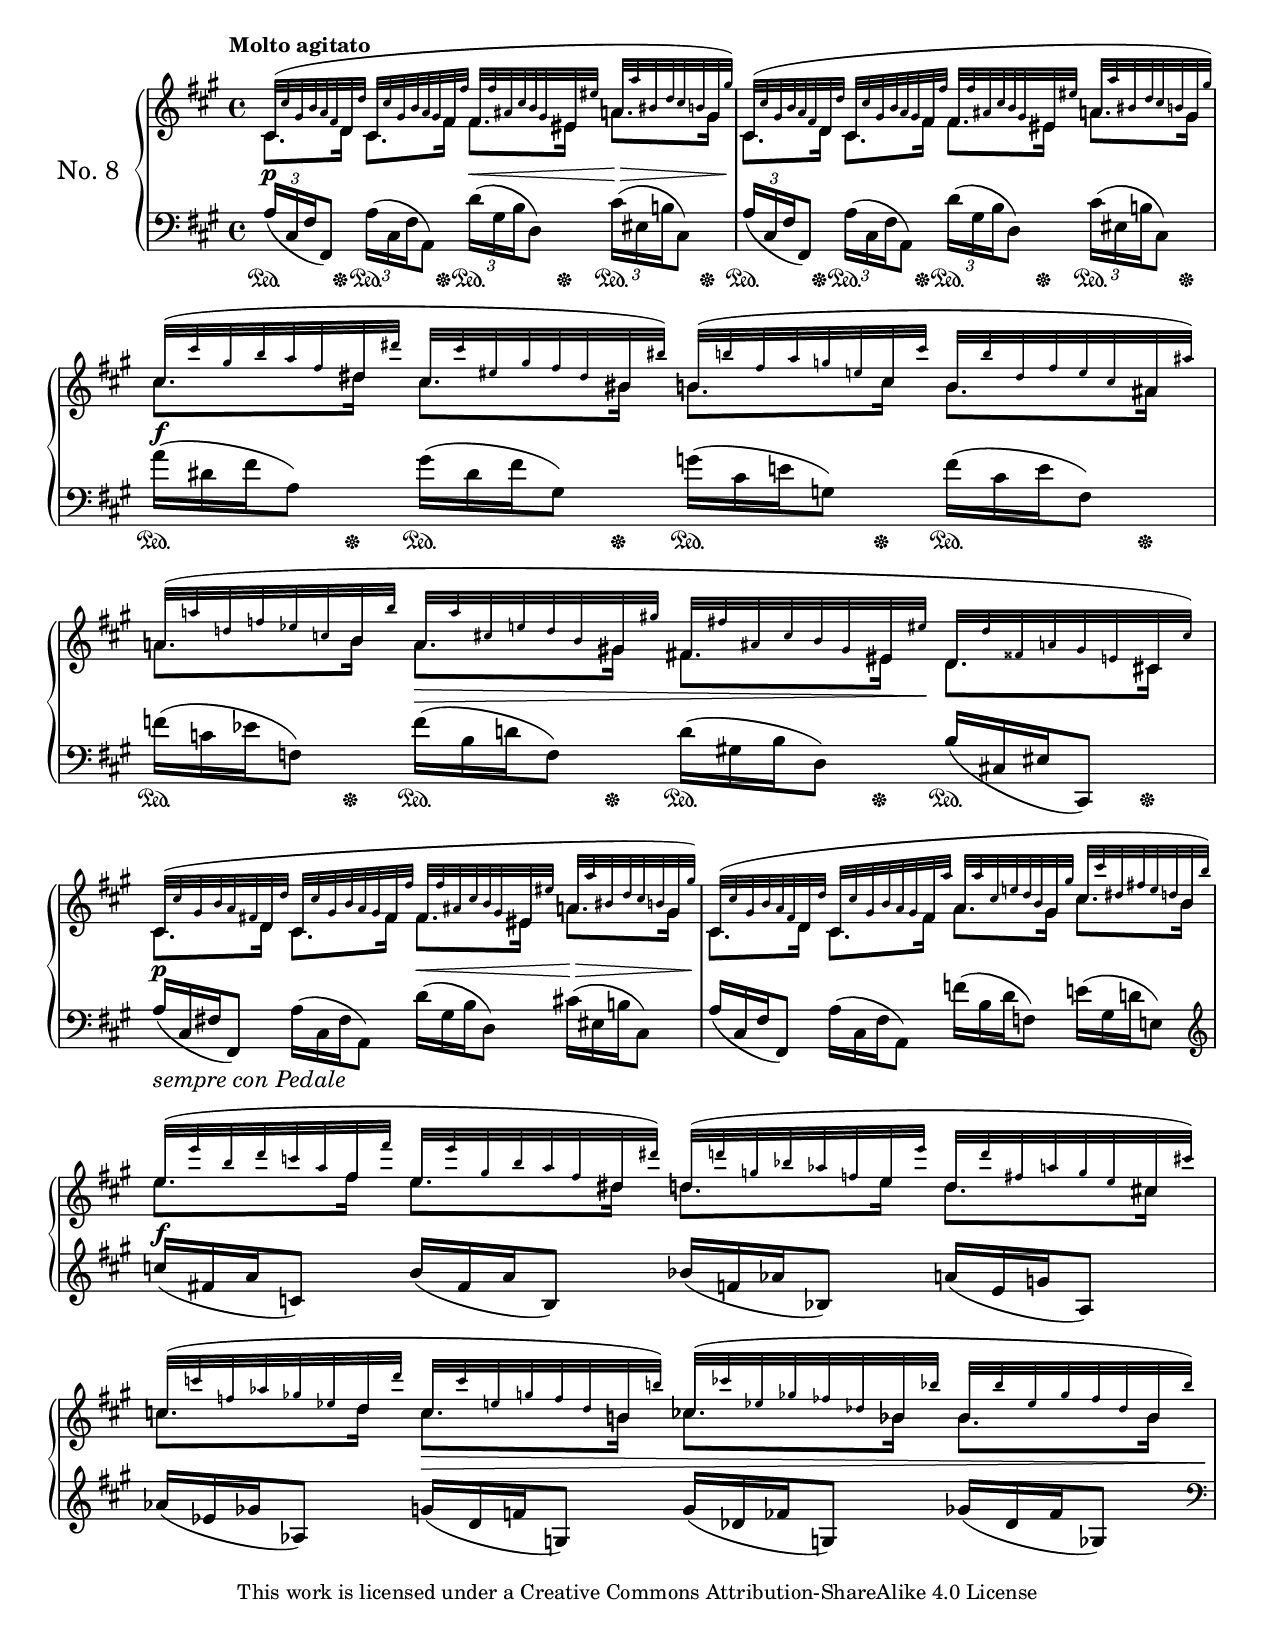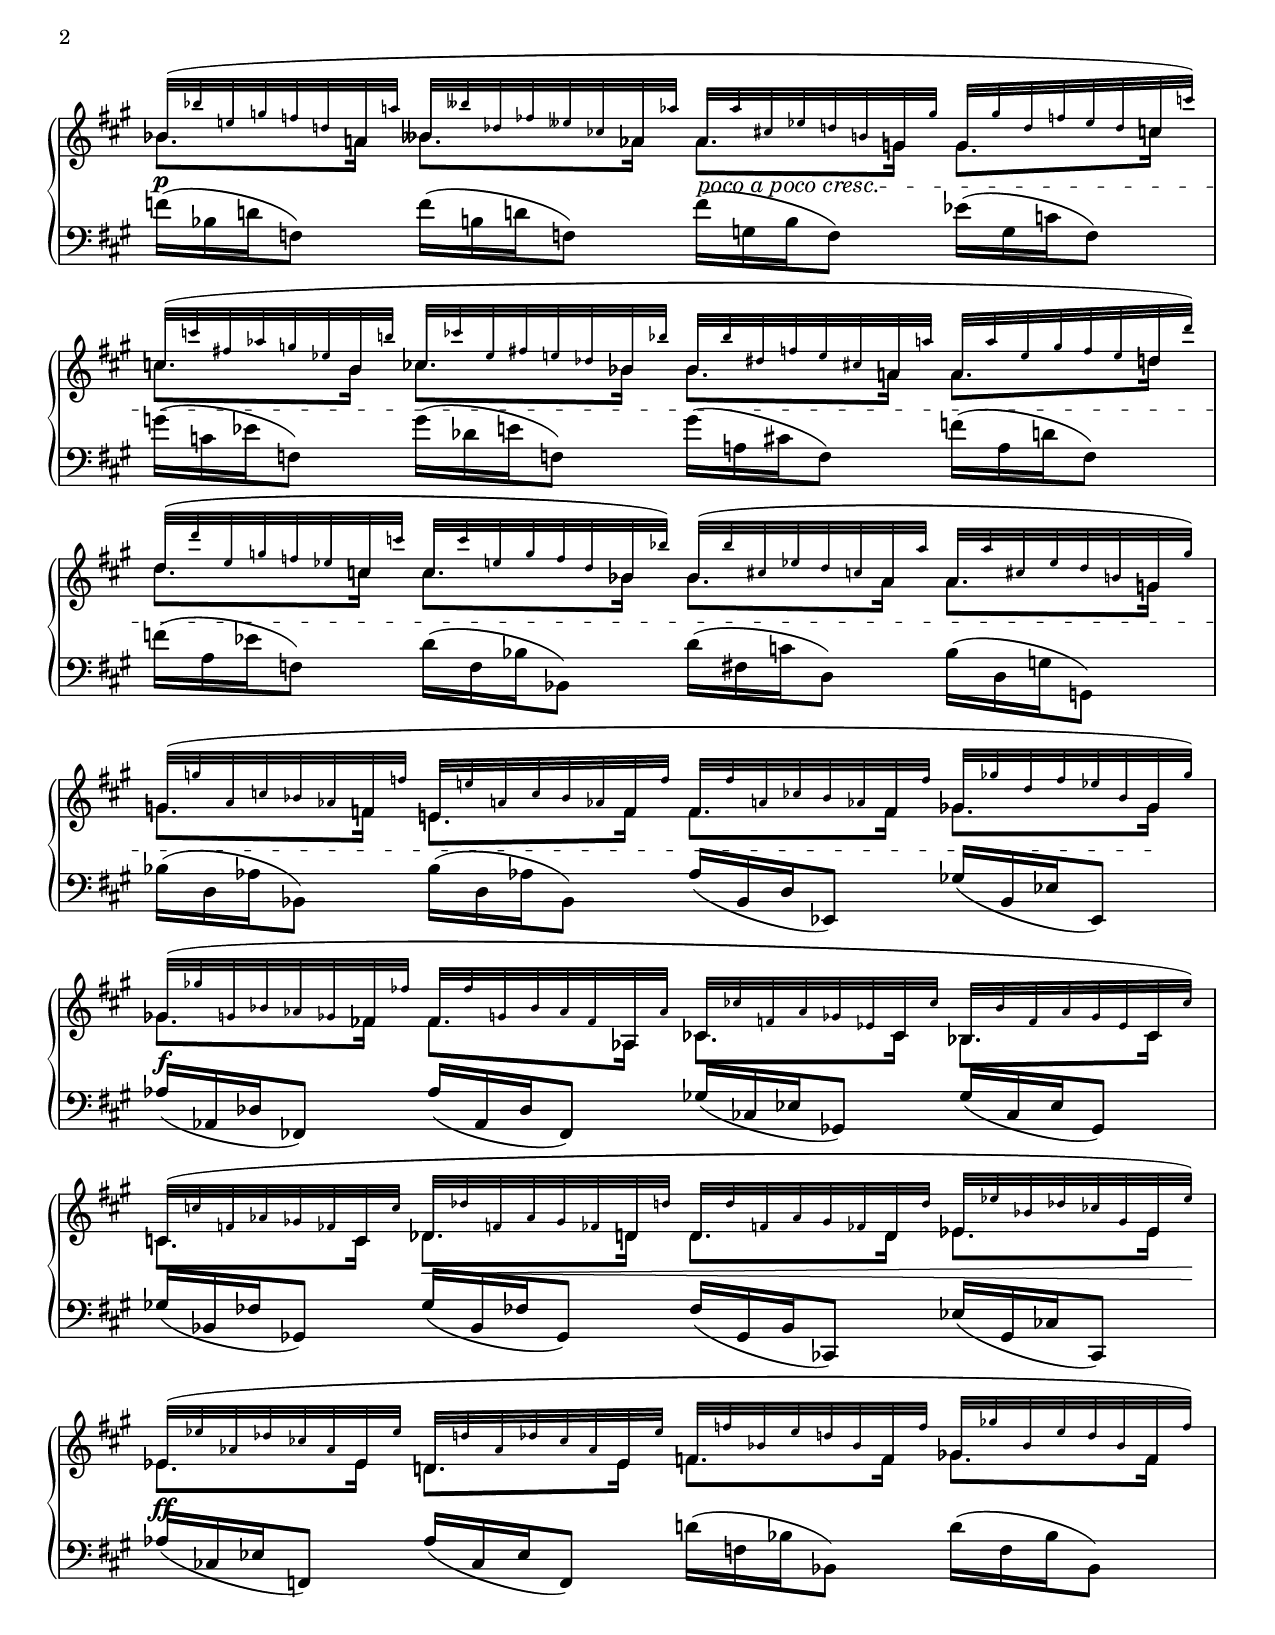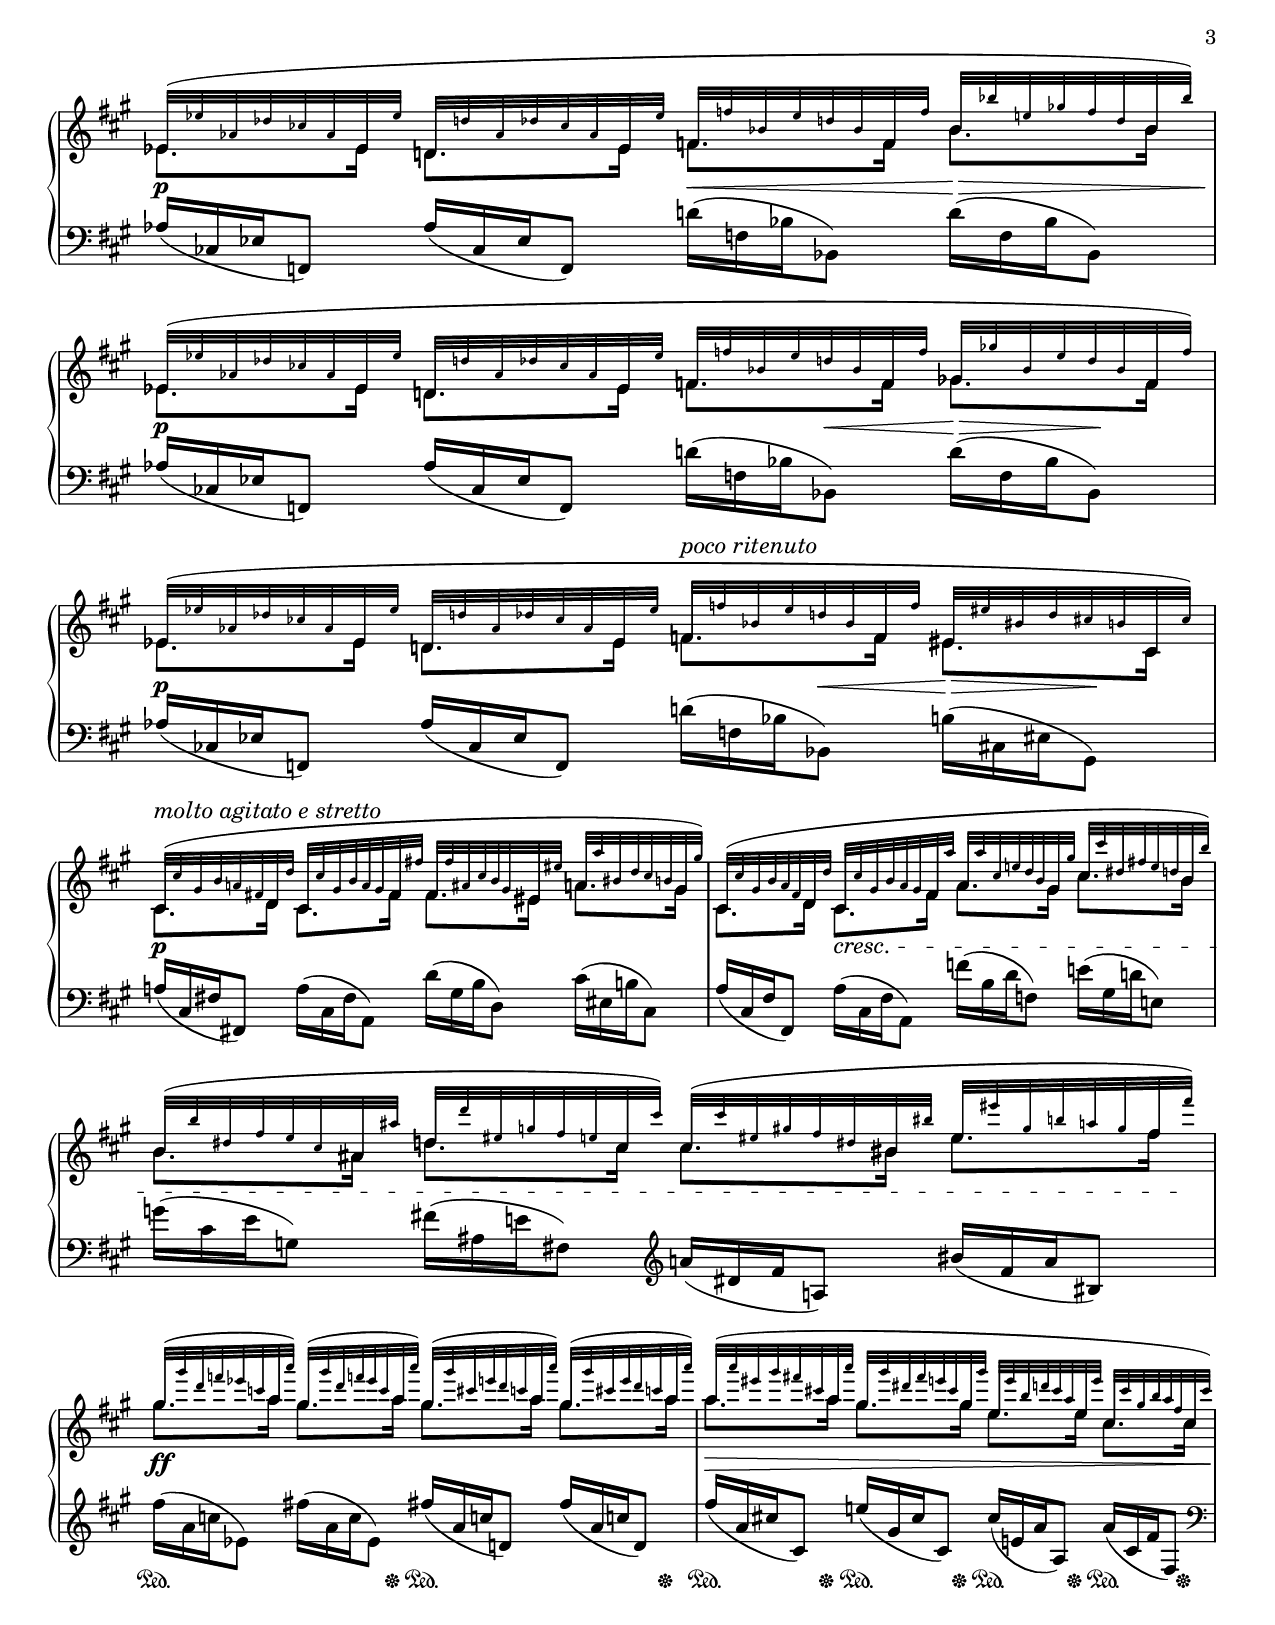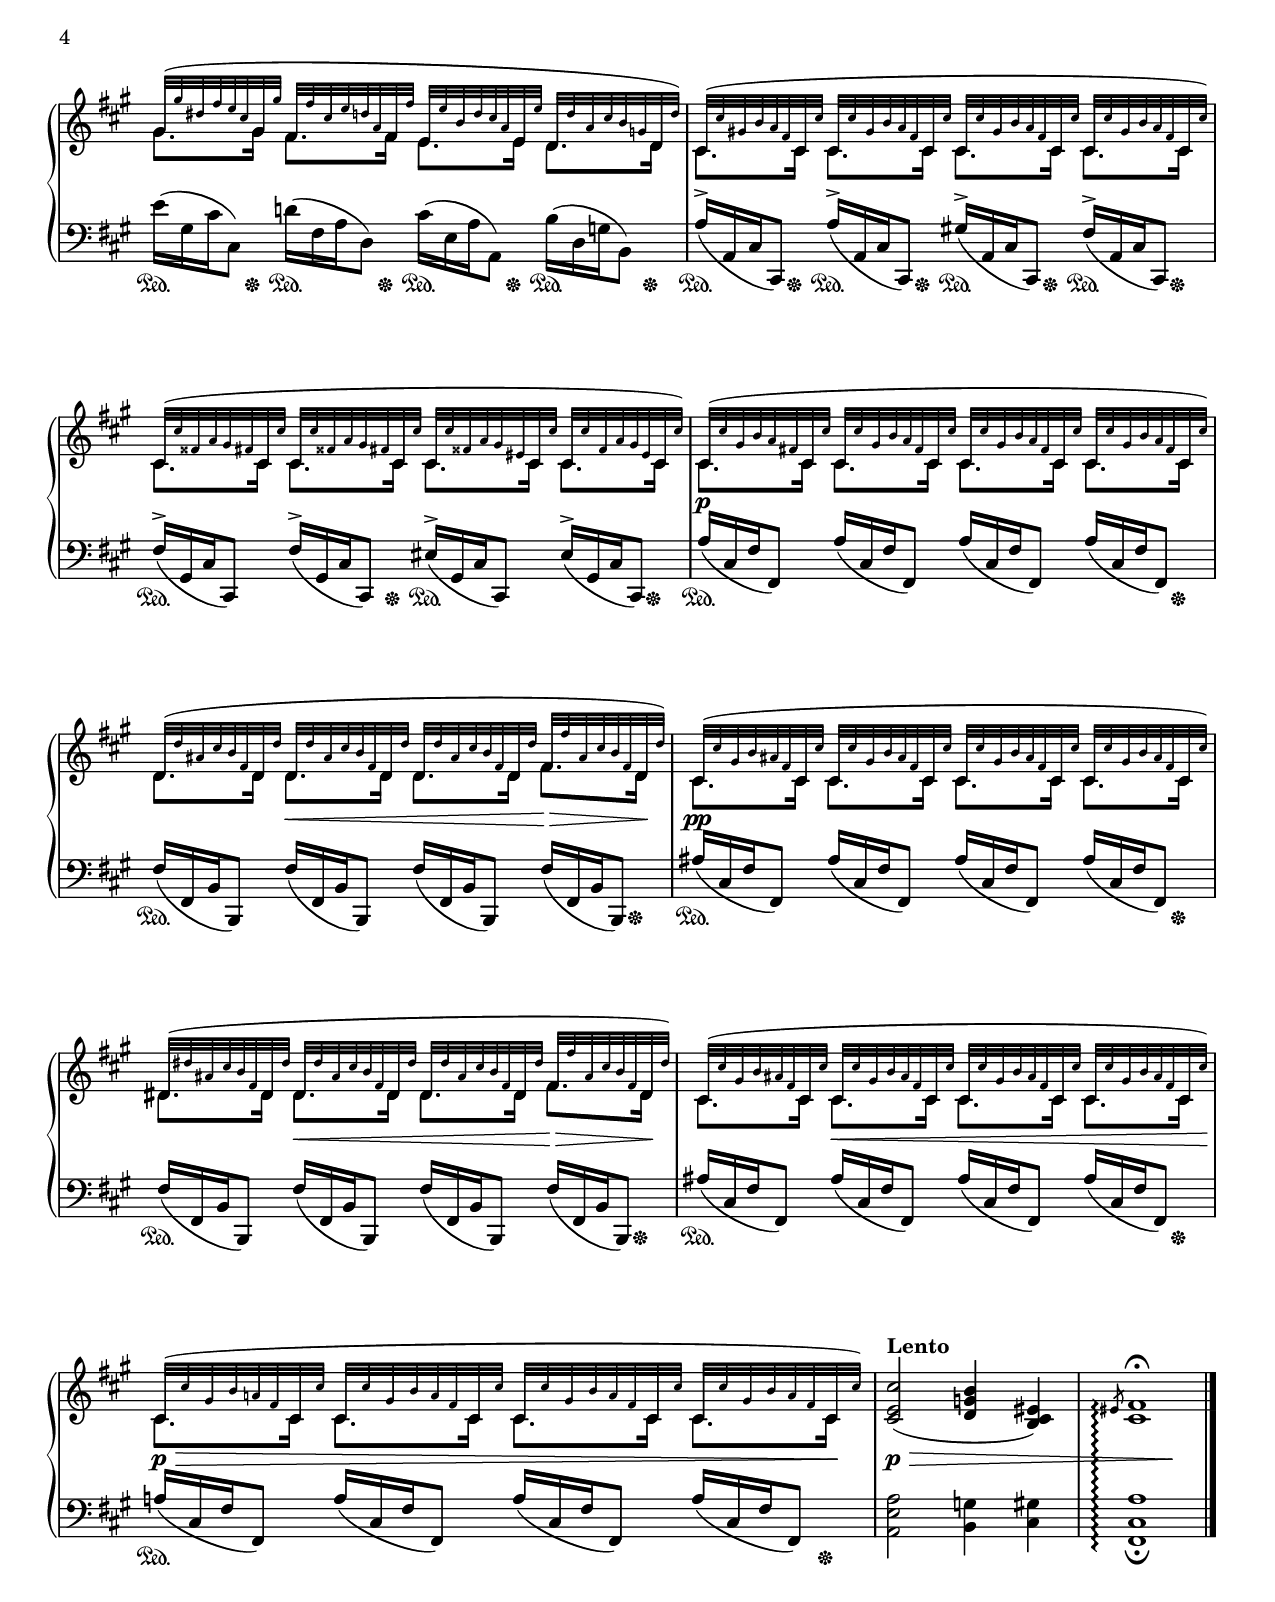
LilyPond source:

\version "2.22.2"

\include "includes/header-paper.ily"
%...+....1....+....2....+....3....+....4....+....5....+....6....+....7....+....

\version "2.22.2"
\language "english"

\include "global-variables.ily"

%%% Positions and shapes %%%

shapeArpeggio = 
  \tweak positions #'(-17 . -1) 
  \tweak extra-spacing-width #'(-1 . 0)
  \tweak X-offset -2
  \tweak vertical-skylines ##f
  \etc

%%% Music %%%

global = {
  \time 4/4
  \key fs \minor
  \accidentalStyle piano
}

rightHandUpper = \relative {
  \voiceOne
  \magnifyMusic #2/3 {
    \once \normalsize cs'32( cs' gs b a fs \once \normalsize d d' 
      \once \normalsize cs, cs' gs b a gs \once \normalsize fs fs'
      \once \normalsize fs, fs' as, cs b gs \once \normalsize es es'
      \once \normalsize a, a' bs, d cs b \once \normalsize gs gs') |
    \once \normalsize cs,,32( cs' gs b a fs \once \normalsize d d' 
      \once \normalsize cs, cs' gs b a gs \once \normalsize fs fs'
      \once \normalsize fs, fs' as, cs b gs \once \normalsize es es'
      \once \normalsize a, a' bs, d cs b \once \normalsize gs gs') |
    \once \normalsize cs,32( cs' gs b a fs \once \normalsize ds ds' 
      \once \normalsize cs, cs' es, gs fs ds \once \normalsize bs bs')
      \once \normalsize b,( b' fs a g e \once \normalsize cs cs'
      \once \normalsize b, b' ds, fs e cs \once \normalsize as as') |
    \once \normalsize a,32( a' d, f ef c \once \normalsize b b'
      \once \normalsize a, a' cs, e d b \once \normalsize gs gs'
      \once \normalsize fs, fs' as, cs b gs \once \normalsize es es'
      \once \normalsize d, d' fss, a gs e \once \normalsize cs cs')
    \once \normalsize cs,32( cs' gs b a fs \once \normalsize d d' 
      \once \normalsize cs, cs' gs b a gs \once \normalsize fs fs'
      \once \normalsize fs, fs' as, cs b gs \once \normalsize es es'
      \once \normalsize a, a' bs, d cs b \once \normalsize gs gs') |
    \once \normalsize cs,,32( cs' gs b a fs \once \normalsize d d' 
      \once \normalsize cs, cs' gs b a gs \once \normalsize fs a'
      \once \normalsize a, a' cs, e d b \once \normalsize gs gs'
      \once \normalsize cs, cs' ds, fs e d \once \normalsize b b') |
    \once \normalsize e,32( e' b d c a \once \normalsize fs fs'
      \once \normalsize e, e' gs, b a fs \once \normalsize ds ds')
      \once \normalsize d,( d' g, bf af f \once \normalsize e e'
      \once \normalsize d, d' fs, a g e \once \normalsize cs cs') |
    \once \normalsize c,32( c' f, af gf ef \once \normalsize d d'
      \once \normalsize c,32 c' e, g f d \once \normalsize b b')
      \once \normalsize cf,32( cf' ef, gf ff df \once \normalsize bf bf'
      \once \normalsize bf, bf' ef, gf ff df \once \normalsize bf bf') |
      
    \barNumberCheck 9
    \once \normalsize bf,32( bf' e, g f d \once \normalsize a a'
      \once \normalsize bff, bff' df, ff eff cf \once \normalsize af af'
      \once \normalsize af, af' cs, ef d b \once \normalsize g g'
      \once \normalsize g, g' d f ef d \once \normalsize c c') |
    \once \normalsize c,32( c' fs, af g ef \once \normalsize b b'
      \once \normalsize cf, cf' ef, fs e df \once \normalsize bf bf'
      \once \normalsize bf, bf' ds, f e cs \once \normalsize a a'
      \once \normalsize a, a' e g f e \once \normalsize d d') |
    \once \normalsize d,32( d' e, g f ef \once \normalsize c c'
      \once \normalsize c, c' e, g f d \once \normalsize bf bf')
      \once \normalsize bf,( bf' cs, ef d c \once \normalsize a a'
      \once \normalsize a, a' cs, ef d b \once \normalsize g g') |
    \once \normalsize g,32( g' a, c bf af \once \normalsize f f'
      \once \normalsize e, e' a, c bf af \once \normalsize f f'
      \once \normalsize f, f' a, cf bf af \once \normalsize f f'
      \once \normalsize gf, gf' d f ef bf \once \normalsize gf gf') |
    \once \normalsize gf,32( gf' g, bf af gf \once \normalsize ff ff' 
      \once \normalsize ff, ff' g, bf af ff \once \normalsize af, af'
      \once \normalsize cf, cf' f, af gf ef \once \normalsize cf cf'
      \once \normalsize bf, bf' f af gf ef \once \normalsize cf cf') |
    \once \normalsize c,32( c' f, af gf ff \once \normalsize c c' 
      \once \normalsize df, df' f, af gf ff \once \normalsize d d'
      \once \normalsize d, d' f, af gf ff \once \normalsize d d'
      \once \normalsize ef, ef' bf df cf gf \once \normalsize ef ef') |
    \once \normalsize ef,32( ef' af, df cf af \once \normalsize ef ef' 
      \once \normalsize d, d' af df cf af \once \normalsize ef ef'
      \once \normalsize f, f' bf, ef d bf \once \normalsize f f'
      \once \normalsize gf, gf' bf, ef d bf \once \normalsize f f') |
    \once \normalsize ef,32( ef' af, df cf af \once \normalsize ef ef'
      \once \normalsize d, d' af df cf af \once \normalsize ef ef'
      \once \normalsize f, f' bf, ef d bf \once \normalsize f f'
      \once \normalsize bf, bf' e, gf f d \once \normalsize bf bf') |
      
    \barNumberCheck 17
    \once \normalsize ef,,32( ef' af, df cf af \once \normalsize ef ef' 
      \once \normalsize d, d' af df cf af \once \normalsize ef ef'
      \once \normalsize f, f' bf, ef d bf \once \normalsize f f'
      \once \normalsize gf, gf' bf, ef d bf \once \normalsize f f') |
    \once \normalsize ef,32( ef' af, df cf af \once \normalsize ef ef'
      \once \normalsize d, d' af df cf af \once \normalsize ef ef'
      \once \normalsize f, f' bf, ef d bf \once \normalsize f f'
      \once \normalsize es, es' bs d cs b \once \normalsize cs, cs') |
    \once \normalsize cs,32( cs' gs b a fs \once \normalsize d d' 
      \once \normalsize cs, cs' gs b a gs \once \normalsize fs fs'
      \once \normalsize fs, fs' as, cs b gs \once \normalsize es es'
      \once \normalsize a, a' bs, d cs b \once \normalsize gs gs') |
    \once \normalsize cs,,32( cs' gs b a fs \once \normalsize d d' 
      \once \normalsize cs, cs' gs b a gs \once \normalsize fs a'
      \once \normalsize a, a' cs, e d b \once \normalsize gs gs'
      \once \normalsize cs, cs' ds, fs e d \once \normalsize b b') |
    \once \normalsize b,( b' ds, fs e cs \once \normalsize as as' 
      \once \normalsize d, d' es, g fs e \once \normalsize cs cs') 
      \once \normalsize cs,( cs' es, gs fs ds \once \normalsize bs bs' 
      \once \normalsize es, es' gs, b a gs \once \normalsize fs fs') |
    \once \normalsize gs,32( gs' d f ef c \once \normalsize a a')
      \once \normalsize gs,( gs' d f ef c \once \normalsize a a')
      \once \normalsize gs,( gs' cs, e d c \once \normalsize a a')
      \once \normalsize gs,( gs' cs, e d c \once \normalsize a a') |
    \once \normalsize a,32( a' es gs fs cs \once \normalsize a a'
      \once \normalsize gs, gs' ds fs e cs \once \normalsize gs gs'
      \once \normalsize e, e' b d cs a \once \normalsize e e'
      \once \normalsize cs, cs' gs b a fs \once \normalsize cs cs') |
    \once \normalsize gs,32( gs' ds fs e cs \once \normalsize gs gs' 
      \once \normalsize fs, fs' cs e d a \once \normalsize fs fs'
      \once \normalsize e, e' b d cs a \once \normalsize e e'
      \once \normalsize d, d' a cs b g \once \normalsize d d') |
      
    \barNumberCheck 25
    \once \normalsize cs,32( cs' gs b a fs \once \normalsize cs cs'
      \once \normalsize cs, cs' gs b a fs \once \normalsize cs cs'
      \once \normalsize cs, cs' gs b a fs \once \normalsize cs cs'
      \once \normalsize cs, cs' gs b a fs \once \normalsize cs cs') |
    \once \normalsize cs,32( cs' fss, a gs fs \once \normalsize cs cs'
      \once \normalsize cs, cs' fss, a gs fs \once \normalsize cs cs'
      \once \normalsize cs, cs' fss, a gs es \once \normalsize cs cs'
      \once \normalsize cs, cs' fss, a gs es \once \normalsize cs cs') |
    \once \normalsize cs,32( cs' gs b a fs \once \normalsize cs cs'
      \once \normalsize cs, cs' gs b a fs \once \normalsize cs cs'
      \once \normalsize cs, cs' gs b a fs \once \normalsize cs cs'
      \once \normalsize cs, cs' gs b a fs \once \normalsize cs cs') |
    \once \normalsize d,32( d' as cs b fs \once \normalsize d d'
      \once \normalsize d, d' as cs b fs \once \normalsize d d'
      \once \normalsize d, d' as cs b fs \once \normalsize d d'
      \once \normalsize fs, fs' as, cs b fs \once \normalsize d d') |
    \once \normalsize cs,32( cs' gs b as fs \once \normalsize cs cs'
      \once \normalsize cs, cs' gs b as fs \once \normalsize cs cs'
      \once \normalsize cs, cs' gs b as fs \once \normalsize cs cs'
      \once \normalsize cs, cs' gs b as fs \once \normalsize cs cs') |
    \once \normalsize ds,32( ds' as cs b fs \once \normalsize ds ds'
      \once \normalsize ds, ds' as cs b fs \once \normalsize ds ds'
      \once \normalsize ds, ds' as cs b fs \once \normalsize ds ds'
      \once \normalsize fs, fs' as, cs b fs \once \normalsize ds ds') |
    \once \normalsize cs,32( cs' gs b as fs \once \normalsize cs cs'
      \once \normalsize cs, cs' gs b as fs \once \normalsize cs cs'
      \once \normalsize cs, cs' gs b as fs \once \normalsize cs cs'
      \once \normalsize cs, cs' gs b as fs \once \normalsize cs cs') |
    \once \normalsize cs,32( cs' gs b a fs \once \normalsize cs cs'
      \once \normalsize cs, cs' gs b a fs \once \normalsize cs cs'
      \once \normalsize cs, cs' gs b a fs \once \normalsize cs cs'
      \once \normalsize cs, cs' gs b a fs \once \normalsize cs cs') |
  }
  
  \barNumberCheck 33
  \oneVoice
  \hide MetronomeMark
  \tempo "Lento" 4 = 50
  <cs, e cs'>2( <d g b>4 <b cs es>) |
  \slashedGrace { es8 \shapeArpeggio \arpeggio } <cs fs>1\fermata |
  \bar "|."
}

rightHandLower = \relative {
  \voiceTwo
  cs'8. d16 cs8. fs16 fs8. es16 a8. gs16 | 
  cs,8. d16 cs8. fs16 fs8. es16 a8. gs16 | 
  cs8. ds16 cs8. bs16 b8. cs16 b8. as16 |
  a8. b16 a8. gs16 fs8. es16 d8. cs16 |
  cs8. d16 cs8. fs16 fs8. es16 a8. gs16 |
  cs,8. d16 cs8. fs16 a8. gs16 cs8. b16 |
  e8. fs16 e8. ds16 d8. e16 d8. cs16 |
  c8. d16 c8. b16 cf8. bf16 bf8. bf16 |
  
  \barNumberCheck 9
  bf8. a16 bff8. af16 af8. g16 g8. c16 |
  c8. b16 cf8. bf16 bf8. a16 a8. d16 |
  d8. c16 c8. bf16 bf8. a16 a8. g16 |
  g8. f16 e8. f16 f8. f16 gf8. gf16 |
  gf8. ff16 ff8. af,16 cf8. cf16 bf8. cf16 |
  c8. c16 df8. d16 d8. d16 ef8. ef16 |
  ef8. ef16 d8. ef16 f8. f16 gf8. f16 |
  ef8. ef16 d8. ef16 f8. f16 bf8. bf16 |
  
  \barNumberCheck 17
  ef,8. ef16 d8. ef16 f8. f16 gf8. f16 |
  ef8. ef16 d8. ef16 f8.^\pocoRitenuto f16 es8. cs16 |
  cs8.^\moltoAgitato d16 cs8. fs16 fs8. es16 a8. gs16 |
  cs,8. d16 cs8. fs16 a8. gs16 cs8. b16 |
  b8. as16 d8. cs16 cs8. bs16 es8. fs16 |
  gs8. a16 gs8. a16 gs8. a16 gs8. a16 |
  a8. a16 gs8. gs16 e8. e16 cs8. cs16 |
  gs8. gs16 fs8. fs16 e8. e16 d8. d16 |
  
  \barNumberCheck 25
  \repeat unfold 3 { cs8. cs16 cs8. cs16 cs8. cs16 cs8. cs16 | }
  d8. d16 d8. d16 d8. d16 fs8. d16 |
  cs8. cs16 cs8. cs16 cs8. cs16 cs8. cs16 |
  ds8. ds16 ds8. ds16 ds8. ds16 fs8. ds16 |
  \repeat unfold 2 { cs8. cs16 cs8. cs16 cs8. cs16 cs8. cs16 | }
}

rightHand = <<
  \clef treble
  \global
  \mergeDifferentlyDottedOn
  \set Score.tempoHideNote = ##t 
  \tempo "Molto agitato" 4 = 90
  \new Voice \rightHandUpper
  \new Voice \rightHandLower
>>

leftHand = \relative {
  \clef bass
  \global
  \omit TupletBracket
  \tuplet 3/2 { a16( cs, fs } fs,8) \tuplet 3/2 { a'16( cs, fs } a,8) 
    \tuplet 3/2 { d'16( gs, b } d,8) \tuplet 3/2 { cs'16( es, b' } cs,8) |
  \tuplet 3/2 { a'16( cs, fs } fs,8) \tuplet 3/2 { a'16( cs, fs } a,8) 
    \tuplet 3/2 { d'16( gs, b } d,8) \tuplet 3/2 { cs'16( es, b' } cs,8) |
  \omit TupletNumber
  \tuplet 3/2 { a''16( ds, fs } a,8) \tuplet 3/2 { gs'16( ds fs } gs,8)
    \tuplet 3/2 { g'16( cs, e } g,8) \tuplet 3/2 { fs'16( cs e } fs,8) |
  \tuplet 3/2 { f'16( c ef } f,8) \tuplet 3/2 { f'16( b, d } f,8)
    \tuplet 3/2 { d'16( gs, b } d,8) \tuplet 3/2 { b'16( cs, es } cs,8) |
  \tuplet 3/2 { a''16( cs, fs } fs,8) \tuplet 3/2 { a'16( cs, fs } a,8) 
    \tuplet 3/2 { d'16( gs, b } d,8) \tuplet 3/2 { cs'16( es, b' } cs,8) |
  \tuplet 3/2 { a'16( cs, fs } fs,8) \tuplet 3/2 { a'16( cs, fs } a,8) 
    \tuplet 3/2 { f''16( b, d } f,8) \tuplet 3/2 { e'16( gs, d' } e,8) |
  \clef treble
  \tuplet 3/2 { c''16( fs, a } c,8) \tuplet 3/2 { b'16( fs a } b,8)
    \tuplet 3/2 { bf'16( f af } bf,8) \tuplet 3/2 { a'16( e g } a,8) |
  \tuplet 3/2 { af'16( ef gf } af,8) \tuplet 3/2 { g'16( d f } g,8)
    \tuplet 3/2 { g'16( df ff } g,8) \tuplet 3/2 { gf'16( df ff } gf,8) |
  
  \barNumberCheck 9
  \clef bass
  \tuplet 3/2 { f'16( bf, d } f,8) \tuplet 3/2 { f'16( b, d } f,8)
    \tuplet 3/2 { f'16( g, b } f8) \tuplet 3/2 { ef'16( g, c } f,8) |
  \tuplet 3/2 { g'16( c, ef } f,8) \tuplet 3/2 { g'16( df e } f,8)
    \tuplet 3/2 { g'16( a, cs } f,8) \tuplet 3/2 { f'16( a, d } f,8) |
  \tuplet 3/2 { f'16( a, ef' } f,8) \tuplet 3/2 { d'16( f, bf } bf,8)
    \tuplet 3/2 { d'16( fs, c' } d,8) \tuplet 3/2 { bf'16( d, g } g,8) |
  \tuplet 3/2 { bf'16( d, af' } bf,8) \tuplet 3/2 { bf'16( d, af' } bf,8)
    \tuplet 3/2 { af'16( bf, d } ef,8) \tuplet 3/2 { gf'16( bf, ef } ef,8) |
  \tuplet 3/2 { af'16( af, df } ff,8) \tuplet 3/2 { af'16( af, df } ff,8)
    \tuplet 3/2 { gf'16( cf, ef } gf,8) \tuplet 3/2 { gf'16( cf, ef } gf,8) |
  \tuplet 3/2 { gf'16( bf, ff' } gf,8) \tuplet 3/2 { gf'16( bf, ff' } gf,8) 
    \tuplet 3/2 { ff'16( gf, bf } cf,8) \tuplet 3/2 { ef'16( gf, cf } cf,8) |
  \tuplet 3/2 { af''16( cf, ef } f,8) \tuplet 3/2 { af'16( cf, ef } f,8)
    \tuplet 3/2 { d''16( f, bf } bf,8) \tuplet 3/2 { d'16( f, bf } bf,8) |
  \tuplet 3/2 { af'16( cf, ef } f,8) \tuplet 3/2 { af'16( cf, ef } f,8)
    \tuplet 3/2 { d''16( f, bf } bf,8) \tuplet 3/2 { d'16( f, bf } bf,8) |
    
  \barNumberCheck 17
  \tuplet 3/2 { af'16( cf, ef } f,8) \tuplet 3/2 { af'16( cf, ef } f,8)
    \tuplet 3/2 { d''16( f, bf } bf,8) \tuplet 3/2 { d'16( f, bf } bf,8) |
  \tuplet 3/2 { af'16( cf, ef } f,8) \tuplet 3/2 { af'16( cf, ef } f,8)
    \tuplet 3/2 { d''16( f, bf } bf,8) \tuplet 3/2 { b'16( cs, es } gs,8) |
  \tuplet 3/2 { a'16( cs, fs } fs,8) \tuplet 3/2 { a'16( cs, fs } a,8) 
    \tuplet 3/2 { d'16( gs, b } d,8) \tuplet 3/2 { cs'16( es, b' } cs,8) | 
  \tuplet 3/2 { a'16( cs, fs } fs,8) \tuplet 3/2 { a'16( cs, fs } a,8)
    \tuplet 3/2 { f''16( b, d } f,8) \tuplet 3/2 { e'16( gs, d' } e,8) |
  \tuplet 3/2 { g'16( cs, e } g,8) \tuplet 3/2 { fs'16( as, e' } fs,8)
    \clef treble
    \tuplet 3/2 { a'16( ds, fs } a,8) \tuplet 3/2 { bs'16( fs a } bs,8) |
  \tuplet 3/2 { fs''16( a, c } ef,8) \tuplet 3/2 { fs'16( a, c } ef,8) 
    \tuplet 3/2 { fs'16( a, c } d,8) \tuplet 3/2 { fs'16( a, c } d,8) |
  \tuplet 3/2 { fs'16( a, cs } cs,8) \tuplet 3/2 { e'16( gs, cs } cs,8)
    \tuplet 3/2 { cs'16( e, a } a,8) \tuplet 3/2 { a'16( cs, fs } fs,8) |
  \clef bass
  \tuplet 3/2 { e'16( gs, cs } cs,8) \tuplet 3/2 { d'16( fs, a } d,8)
    \tuplet 3/2 { cs'16( e, a } a,8) \tuplet 3/2 { b'16( d, g } b,8) |
    
  \barNumberCheck 25
  \tuplet 3/2 { a'16^>( a, cs } cs,8) \tuplet 3/2 { a''16^>( a, cs } cs,8)
    \tuplet 3/2 { gs''16^>( a, cs } cs,8) \tuplet 3/2 { fs'16^>( a, cs } 
    cs,8) |
  \tuplet 3/2 { fs'16^>( gs, cs } cs,8) \tuplet 3/2 { fs'16^>( gs, cs } cs,8)
    \tuplet 3/2 { es'16^>( gs, cs } cs,8) \tuplet 3/2 { es'16^>( gs, cs } 
    cs,8) |
  \tuplet 3/2 { a''16( cs, fs } fs,8) \tuplet 3/2 { a'16( cs, fs } fs,8)
    \tuplet 3/2 { a'16( cs, fs } fs,8) \tuplet 3/2 { a'16( cs, fs } fs,8) |
  \tuplet 3/2 { fs'16( fs, b } b,8) \tuplet 3/2 { fs''16( fs, b } b,8)
    \tuplet 3/2 { fs''16( fs, b } b,8) \tuplet 3/2 { fs''16( fs, b } b,8) |
  \tuplet 3/2 { as''16( cs, fs } fs,8) \tuplet 3/2 { as'16( cs, fs } fs,8) 
    \tuplet 3/2 { as'16( cs, fs } fs,8) \tuplet 3/2 { as'16( cs, fs } fs,8) |
  \tuplet 3/2 { fs'16( fs, b } b,8) \tuplet 3/2 { fs''16( fs, b } b,8)
    \tuplet 3/2 { fs''16( fs, b } b,8) \tuplet 3/2 { fs''16( fs, b } b,8) |
  \tuplet 3/2 { as''16( cs, fs } fs,8) \tuplet 3/2 { as'16( cs, fs } fs,8) 
    \tuplet 3/2 { as'16( cs, fs } fs,8) \tuplet 3/2 { as'16( cs, fs } fs,8) |
  \tuplet 3/2 { a'16( cs, fs } fs,8) \tuplet 3/2 { a'16( cs, fs } fs,8)
    \tuplet 3/2 { a'16( cs, fs } fs,8) \tuplet 3/2 { a'16( cs, fs } fs,8) |
    
  \barNumberCheck 33
  \oneVoice
  <a e' a>2 <b g'>4 <cs gs'> |
  <fs, cs' a'>1_\fermata |
}

dynamics = {
  s2\p s4\< s4\> <>\! |
  s1 |
  s1\f |
  s4 s4\> s8.. s32\! s4 |
  s2\p s4\< s4\> <>\! |
  s1 |
  s1\f |
  s4 s2.\> <>\! |
  
  \barNumberCheck 9
  s2\p \pocoAPocoCresc s_\startTextSpan |
  s1 * 2 |
  s2... s16\stopTextSpan |
  s1\f |
  s4 s2\< s8.. s32\! |
  s1\ff |
  s2\p s4\< s4\> <>\! |
  
  \barNumberCheck 17
  s2\p s8 s\< s\> s\! |
  s2\p s8 s\< s\> s\! |
  s1\p |
  s4 s2.\cresc |
  s2.... s32\! |
  s1\ff |
  s2....\> s32\! |
  s1 |
  
  \barNumberCheck 25
  s1 * 2 |
  s1\p |
  s4 s2\< s8.\> s16\! | 
  s1\pp |
  s4 s2\< s8.\> s16\! | 
  s4 s2\< s8.. s32\! |
  s2...\p\> s16\! |
  s1\p\> |
  s2 s\! |
}

pedal = {
  \repeat unfold 4 { 
    s8.\sustainOn s16\sustainOff s8.\sustainOn s16\sustainOff
    s8.\sustainOn s16\sustainOff s8.\sustainOn s16\sustainOff | 
  }
  \tag layout {
    s1^\sempreConPedale
    s1 * 3 |
  }
  \tag midi {
    \repeat unfold 4 { 
      s8.\sustainOn s16\sustainOff s8.\sustainOn s16\sustainOff
      s8.\sustainOn s16\sustainOff s8.\sustainOn s16\sustainOff | 
    }
  }
  
  \barNumberCheck 9
  \tag layout { s1 * 8 | }
  \tag midi {
    \repeat unfold 8 { 
      s8.\sustainOn s16\sustainOff s8.\sustainOn s16\sustainOff
      s8.\sustainOn s16\sustainOff s8.\sustainOn s16\sustainOff | 
    }
  }
  
  \barNumberCheck 17
  \tag layout { s1 * 5 | }
  \tag midi {
    \repeat unfold 5 { 
      s8.\sustainOn s16\sustainOff s8.\sustainOn s16\sustainOff
      s8.\sustainOn s16\sustainOff s8.\sustainOn s16\sustainOff | 
    }
  }
  s4\sustainOn s8. s16\sustainOff s4\sustainOn s8. s16\sustainOff |
  \repeat unfold 2 { 
    s8.\sustainOn s16\sustainOff s8.\sustainOn s16\sustainOff
    s8.\sustainOn s16\sustainOff s8.\sustainOn s16\sustainOff | 
  }
  
  \barNumberCheck 25
  s8.\sustainOn s16\sustainOff s8.\sustainOn s16\sustainOff
    s8.\sustainOn s16\sustainOff s8.\sustainOn s16\sustainOff | 
  s4\sustainOn s8. s16\sustainOff s4\sustainOn s8. s16\sustainOff |
  \repeat unfold 6 { s2...\sustainOn s16\sustainOff | }
}

forceBreaks = {
  s1\noBreak s1\break % 1 - 2
  s1\break s1\break % 3 - 4
  s1\noBreak s1\break % 5 - 6
  \repeat unfold 12 { s1\break } % 7 - 20
  s1\noBreak s1\break % 19 - 20
  s1\break % 21 
  \repeat unfold 5 { s1\noBreak s1\break } % 22 - 31
  s1\noBreak s1\noBreak % 32 - 33
  s1\break % 34
}

preludeEightMusic = \score { 
  \keepWithTag #'layout
  \new PianoStaff \with { 
    instrumentName = \markup \huge "No. 8"
  } <<
    \new Staff = "upper" \rightHand
    \new Dynamics \dynamics
    \new Staff = "lower" \leftHand
    \new Dynamics \pedal
    \new Devnull \forceBreaks
  >>
  \layout {}
}

preludeEightMidi = \book {
  \bookOutputName "prelude-op28-no8"
  \score { 
    \keepWithTag #'midi
    <<
      \new Staff = "upper" << \rightHand \dynamics \pedal >>
      \new Staff = "lower" << \leftHand \dynamics \pedal >>
    >>
    \midi {}
  }
}


\paper {
  system-system-spacing =
    #'((basic-distance . 12) 
       (minimum-distance . 8)
       (padding . 2)
       (stretchability . 60))

}

\preludeEightMusic
\preludeEightMidi
